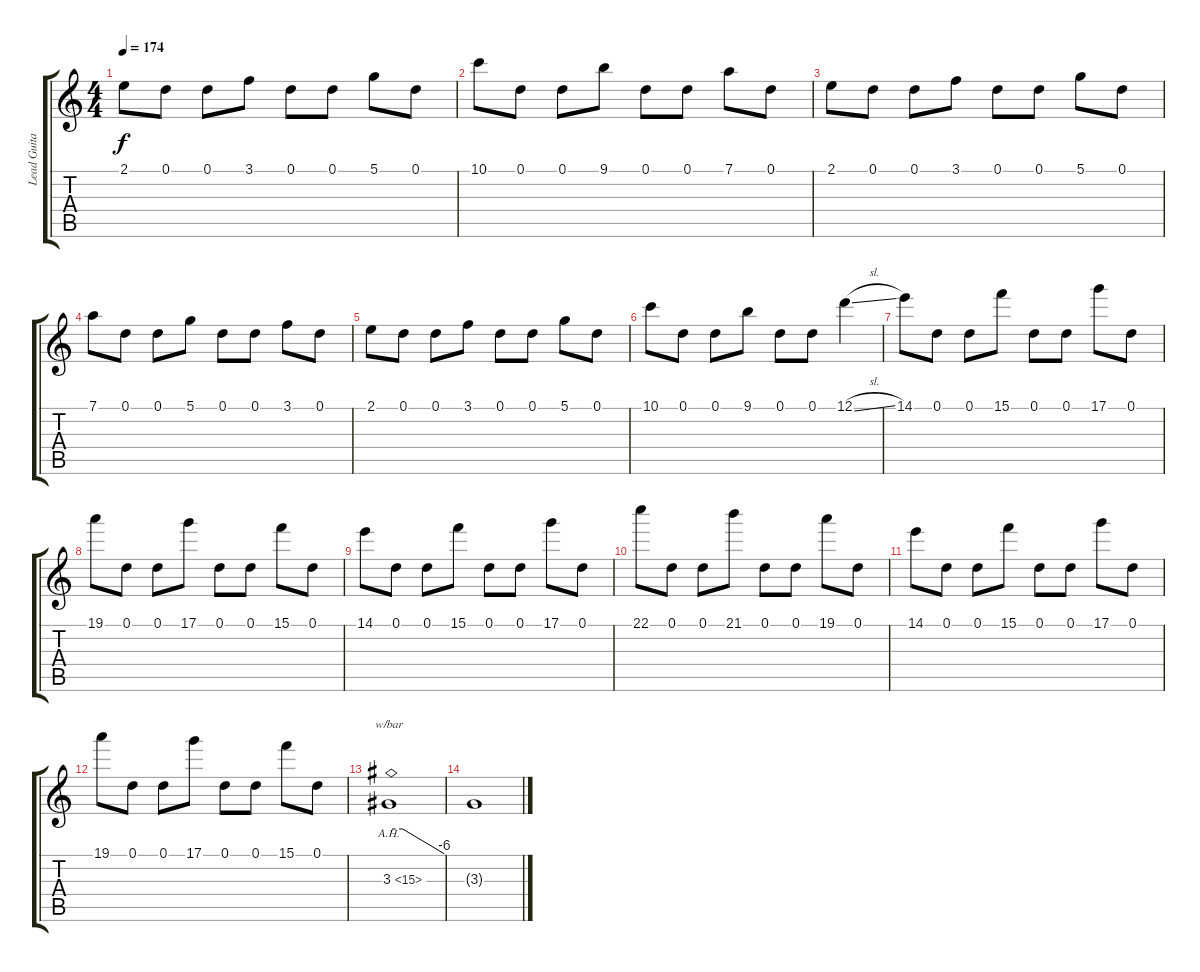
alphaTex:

\track ("Lead Guitar" "Lead Guita") {instrument overdrivenguitar}
\staff {score tabs}
\tuning (D4 A3 F3 C3 G2 D2) {hide}
\ts (4 4)
\tempo 174
\clef g2
\ks c
2.1.8{dy f} 0.1.8 0.1.8 3.1.8 0.1.8 0.1.8 5.1.8 0.1.8 |
10.1.8 0.1.8 0.1.8 9.1.8 0.1.8 0.1.8 7.1.8 0.1.8 |
2.1.8 0.1.8 0.1.8 3.1.8 0.1.8 0.1.8 5.1.8 0.1.8 |
7.1.8 0.1.8 0.1.8 5.1.8 0.1.8 0.1.8 3.1.8 0.1.8 |
2.1.8 0.1.8 0.1.8 3.1.8 0.1.8 0.1.8 5.1.8 0.1.8 |
10.1.8 0.1.8 0.1.8 9.1.8 0.1.8 0.1.8 12.1{sl}.4 |
14.1.8 0.1.8 0.1.8 15.1.8 0.1.8 0.1.8 17.1.8 0.1.8 |
19.1.8 0.1.8 0.1.8 17.1.8 0.1.8 0.1.8 15.1.8 0.1.8 |
14.1.8 0.1.8 0.1.8 15.1.8 0.1.8 0.1.8 17.1.8 0.1.8 |
22.1.8 0.1.8 0.1.8 21.1.8 0.1.8 0.1.8 19.1.8 0.1.8 |
14.1.8 0.1.8 0.1.8 15.1.8 0.1.8 0.1.8 17.1.8 0.1.8 |
19.1.8 0.1.8 0.1.8 17.1.8 0.1.8 0.1.8 15.1.8 0.1.8 |
3.3{ah 12}.1{tbe (custom default 0 0 15 0 60 -24)} |
3.3{t}.1
